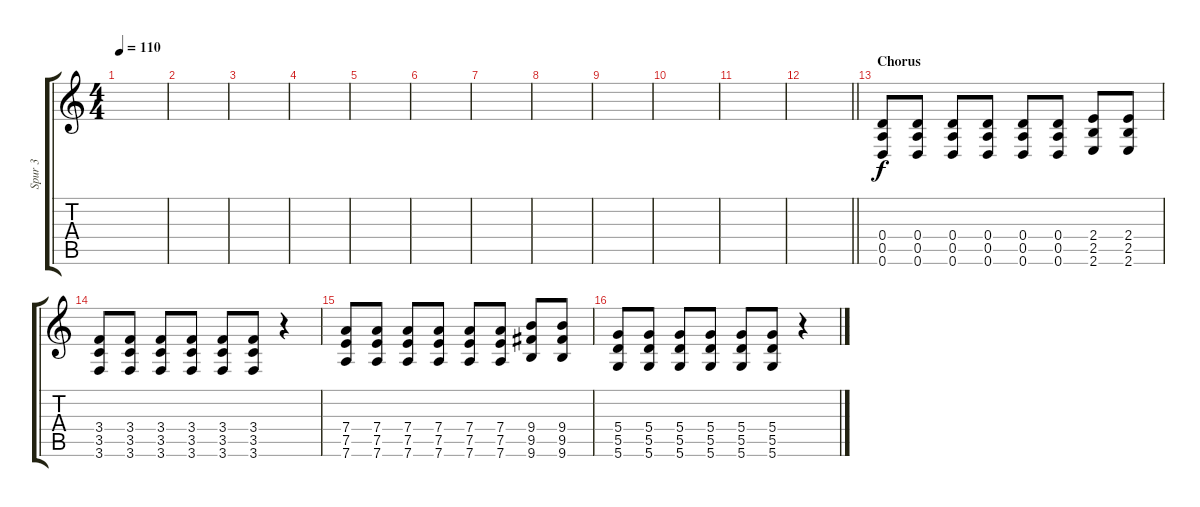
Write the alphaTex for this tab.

\track ("Spur 3" "Spur 3") {instrument distortionguitar}
\staff {score tabs}
\tuning (E4 B3 G3 D3 A2 D2) {hide}
\ts (4 4)
\tempo 110
\clef g2
\ks c
|
|
|
|
|
|
|
|
|
|
|
\barLineRight lightlight
|
\section ("" "Chorus")
(0.4 0.5 0.6).8 (0.4 0.5 0.6).8 (0.4 0.5 0.6).8 (0.4 0.5 0.6).8 (0.4 0.5 0.6).8 (0.4 0.5 0.6).8 (2.4 2.5 2.6).8 (2.4 2.5 2.6).8 |
(3.4 3.5 3.6).8 (3.4 3.5 3.6).8 (3.4 3.5 3.6).8 (3.4 3.5 3.6).8 (3.4 3.5 3.6).8 (3.4 3.5 3.6).8 r.4 |
(7.4 7.5 7.6).8 (7.4 7.5 7.6).8 (7.4 7.5 7.6).8 (7.4 7.5 7.6).8 (7.4 7.5 7.6).8 (7.4 7.5 7.6).8 (9.4 9.5 9.6).8 (9.4 9.5 9.6).8 |
(5.4 5.5 5.6).8 (5.4 5.5 5.6).8 (5.4 5.5 5.6).8 (5.4 5.5 5.6).8 (5.4 5.5 5.6).8 (5.4 5.5 5.6).8 r.4
